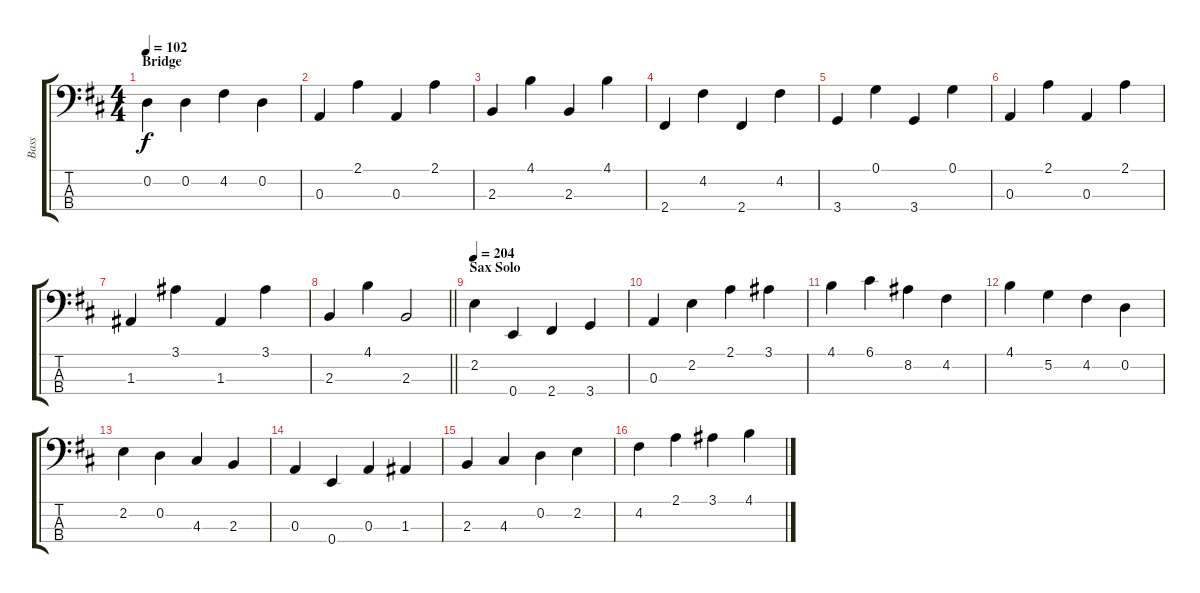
\track ("Bass" "Bass") {instrument electricbasspick}
\staff {score tabs}
\tuning (G2 D2 A1 E1) {hide}
\ts (4 4)
\section ("" "Bridge")
\tempo 102
\clef f4
\ks d
0.2.4{dy f} 0.2.4 4.2.4 0.2.4 |
0.3.4 2.1.4 0.3.4 2.1.4 |
2.3.4 4.1.4 2.3.4 4.1.4 |
2.4.4 4.2.4 2.4.4 4.2.4 |
3.4.4 0.1.4 3.4.4 0.1.4 |
0.3.4 2.1.4 0.3.4 2.1.4 |
1.3.4 3.1.4 1.3.4 3.1.4 |
\barLineRight lightlight
2.3.4 4.1.4 2.3.2 |
\section ("" "Sax Solo")
\tempo 204
2.2.4{instrument electricbassfinger} 0.4.4 2.4.4 3.4.4 |
0.3.4 2.2.4 2.1.4 3.1.4 |
4.1.4 6.1.4 8.2.4 4.2.4 |
4.1.4 5.2.4 4.2.4 0.2.4 |
2.2.4 0.2.4 4.3.4 2.3.4 |
0.3.4 0.4.4 0.3.4 1.3.4 |
2.3.4 4.3.4 0.2.4 2.2.4 |
4.2.4 2.1.4 3.1.4 4.1.4
